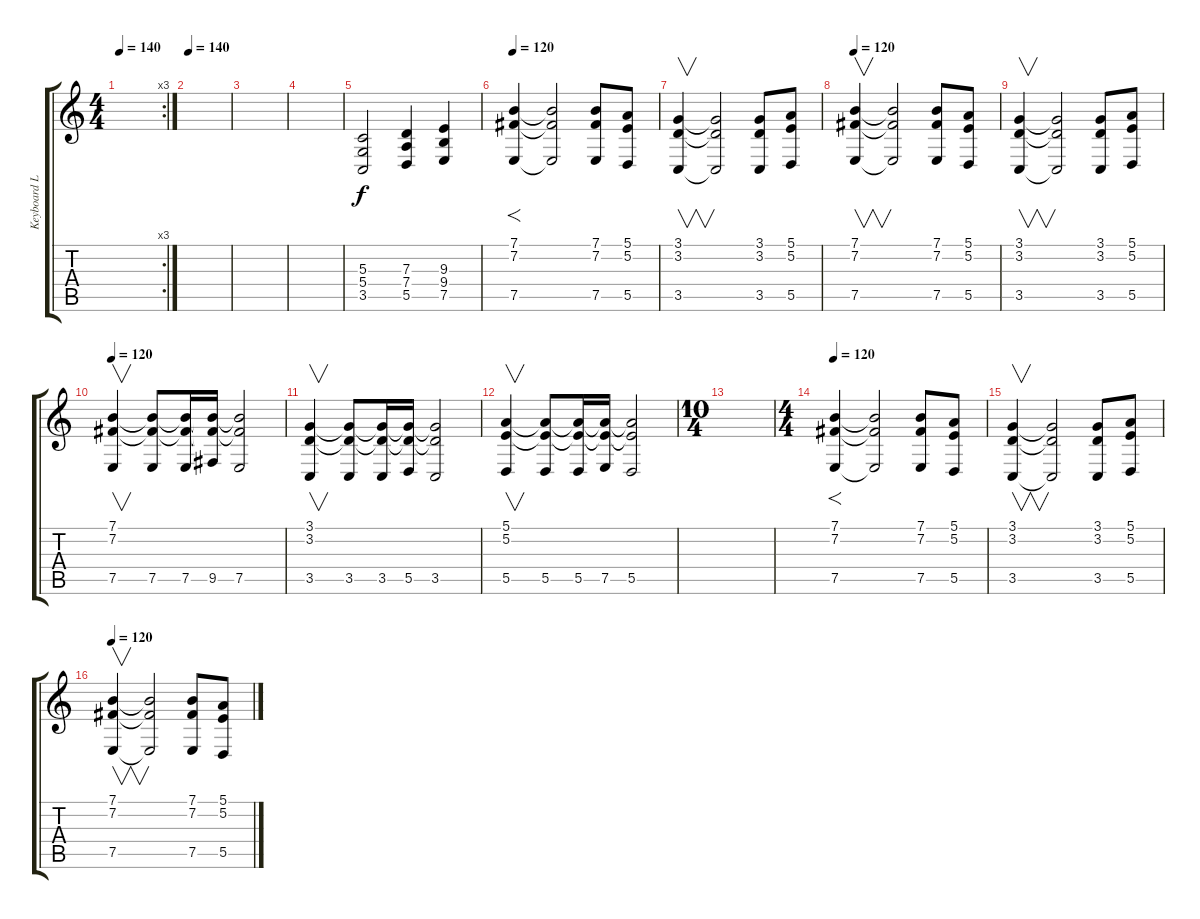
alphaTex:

\track ("Keyboard Lead" "Keyboard L") {instrument flute}
\staff {score tabs}
\tuning (E4 B3 G3 D3 A2 E2) {hide}
\rc 3
\ts (4 4)
\tempo 140
\clef g2
\ks c
|
\tempo 140
|
|
|
(5.3 5.4 3.5).2{volume 16} (7.3 7.4 5.5).4 (9.3 9.4 7.5).4 |
\tempo 120
(7.1 7.2 7.5).4{f} (7.1{t} 7.2{t} 7.5{t}).2 (7.1 7.2 7.5).8 (5.1 5.2 5.5).8 |
(3.1 3.2 3.5).4{v} (3.1{t} 3.2{t} 3.5{t}).2 (3.1 3.2 3.5).8 (5.1 5.2 5.5).8 |
\tempo 120
(7.1 7.2 7.5).4{v} (7.1{t} 7.2{t} 7.5{t}).2 (7.1 7.2 7.5).8 (5.1 5.2 5.5).8 |
(3.1 3.2 3.5).4{v} (3.1{t} 3.2{t} 3.5{t}).2 (3.1 3.2 3.5).8 (5.1 5.2 5.5).8 |
\tempo 120
(7.1 7.2 7.5).4{v} (7.1{t} 7.2{t} 7.5).8 (7.1{t} 7.2{t} 7.5).16 (7.1{t} 7.2{t} 9.5).16 (7.1{t} 7.2{t} 7.5).2 |
(3.1 3.2 3.5).4{v} (3.1{t} 3.2{t} 3.5).8 (3.1{t} 3.2{t} 3.5).16 (3.1{t} 3.2{t} 5.5).16 (3.1{t} 3.2{t} 3.5).2 |
(5.1 5.2 5.5).4{v} (5.1{t} 5.2{t} 5.5).8 (5.1{t} 5.2{t} 5.5).16 (5.1{t} 5.2{t} 7.5).16 (5.1{t} 5.2{t} 5.5).2 |
\ts (10 4)
|
\ts (4 4)
\tempo 120
(7.1 7.2 7.5).4{f} (7.1{t} 7.2{t} 7.5{t}).2 (7.1 7.2 7.5).8 (5.1 5.2 5.5).8 |
(3.1 3.2 3.5).4{v} (3.1{t} 3.2{t} 3.5{t}).2 (3.1 3.2 3.5).8 (5.1 5.2 5.5).8 |
\tempo 120
(7.1 7.2 7.5).4{v} (7.1{t} 7.2{t} 7.5{t}).2 (7.1 7.2 7.5).8 (5.1 5.2 5.5).8
